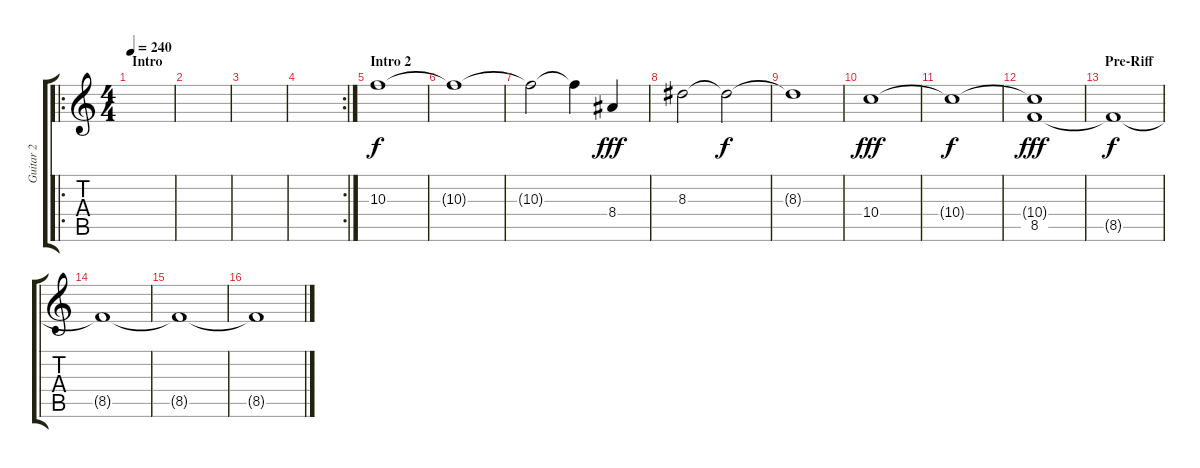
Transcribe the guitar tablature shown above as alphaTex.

\track ("Guitar 2" "Guitar 2") {instrument overdrivenguitar}
\staff {score tabs}
\tuning (E4 B3 G3 D3 A2 E2) {hide}
\ro
\ts (4 4)
\section ("" "Intro")
\tempo 240
\clef g2
\ks c
|
|
|
\rc 2
|
\section ("" "Intro 2")
10.3.1 |
10.3{t}.1{dy f} |
10.3{t}.2 10.3{t}.4 8.4.4{dy fff} |
8.3.2 8.3{t}.2{dy f} |
8.3{t}.1 |
10.4.1{dy fff} |
10.4{t}.1{dy f} |
(10.4{t} 8.5).1{dy fff} |
\section ("" "Pre-Riff")
8.5{t}.1{dy f} |
8.5{t}.1 |
8.5{t}.1 |
8.5{t}.1
